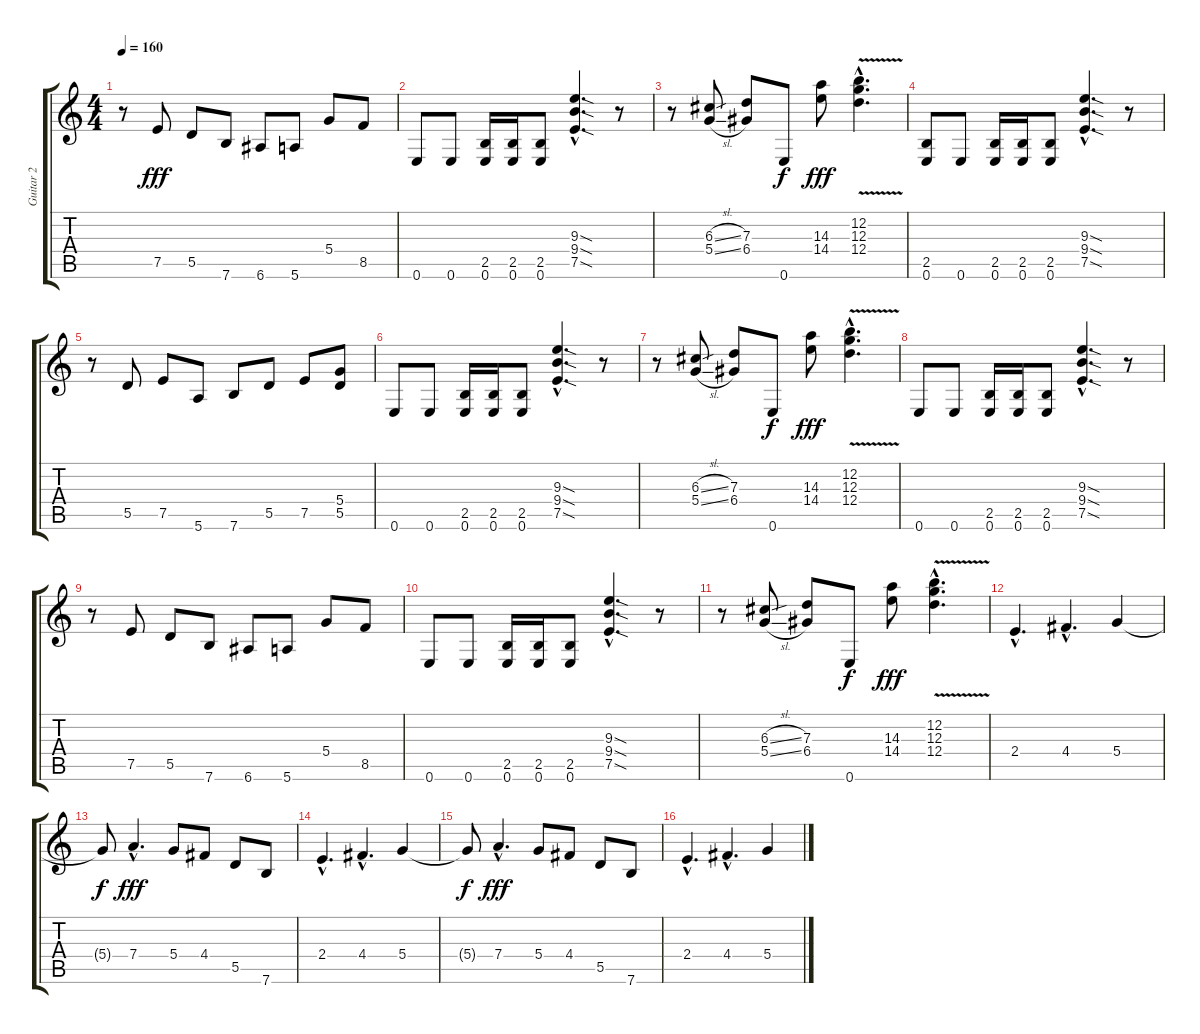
\track ("Guitar 2            " "Guitar 2  ") {instrument distortionguitar}
\staff {score tabs}
\tuning (E4 B3 G3 D3 A2 E2) {hide}
\ts (4 4)
\tempo 160
\clef g2
\ks c
r.8{dy fff} 7.5.8 5.5.8 7.6.8 6.6.8 5.6.8 5.4.8 8.5.8 |
0.6.8 0.6.8 (2.5 0.6).16 (2.5 0.6).16 (2.5 0.6).8 (9.3{sod hac} 9.4{sod hac} 7.5{sod hac}).4{d} r.8 |
r.8 (6.3{sl} 5.4{sl}).8 (7.3 6.4).8 0.6.8{dy f} (14.3 14.4).8{dy fff} (12.2{v hac} 12.3{v hac} 12.4{v hac}).4{d} |
(2.5 0.6).8 0.6.8 (2.5 0.6).16 (2.5 0.6).16 (2.5 0.6).8 (9.3{sod hac} 9.4{sod hac} 7.5{sod hac}).4{d} r.8 |
r.8 5.5.8 7.5.8 5.6.8 7.6.8 5.5.8 7.5.8 (5.4 5.5).8 |
0.6.8 0.6.8 (2.5 0.6).16 (2.5 0.6).16 (2.5 0.6).8 (9.3{sod hac} 9.4{sod hac} 7.5{sod hac}).4{d} r.8 |
r.8 (6.3{sl} 5.4{sl}).8 (7.3 6.4).8 0.6.8{dy f} (14.3 14.4).8{dy fff} (12.2{v hac} 12.3{v hac} 12.4{v hac}).4{d} |
0.6.8 0.6.8 (2.5 0.6).16 (2.5 0.6).16 (2.5 0.6).8 (9.3{sod hac} 9.4{sod hac} 7.5{sod hac}).4{d} r.8 |
r.8 7.5.8 5.5.8 7.6.8 6.6.8 5.6.8 5.4.8 8.5.8 |
0.6.8 0.6.8 (2.5 0.6).16 (2.5 0.6).16 (2.5 0.6).8 (9.3{sod hac} 9.4{sod hac} 7.5{sod hac}).4{d} r.8 |
r.8 (6.3{sl} 5.4{sl}).8 (7.3 6.4).8 0.6.8{dy f} (14.3 14.4).8{dy fff} (12.2{v hac} 12.3{v hac} 12.4{v hac}).4{d} |
2.4{hac}.4{d volume 9} 4.4{hac}.4{d} 5.4.4 |
5.4{t}.8{dy f} 7.4{hac}.4{d dy fff} 5.4.8 4.4.8 5.5.8 7.6.8 |
2.4{hac}.4{d} 4.4{hac}.4{d} 5.4.4 |
5.4{t}.8{dy f} 7.4{hac}.4{d dy fff} 5.4.8 4.4.8 5.5.8 7.6.8 |
2.4{hac}.4{d} 4.4{hac}.4{d} 5.4.4
